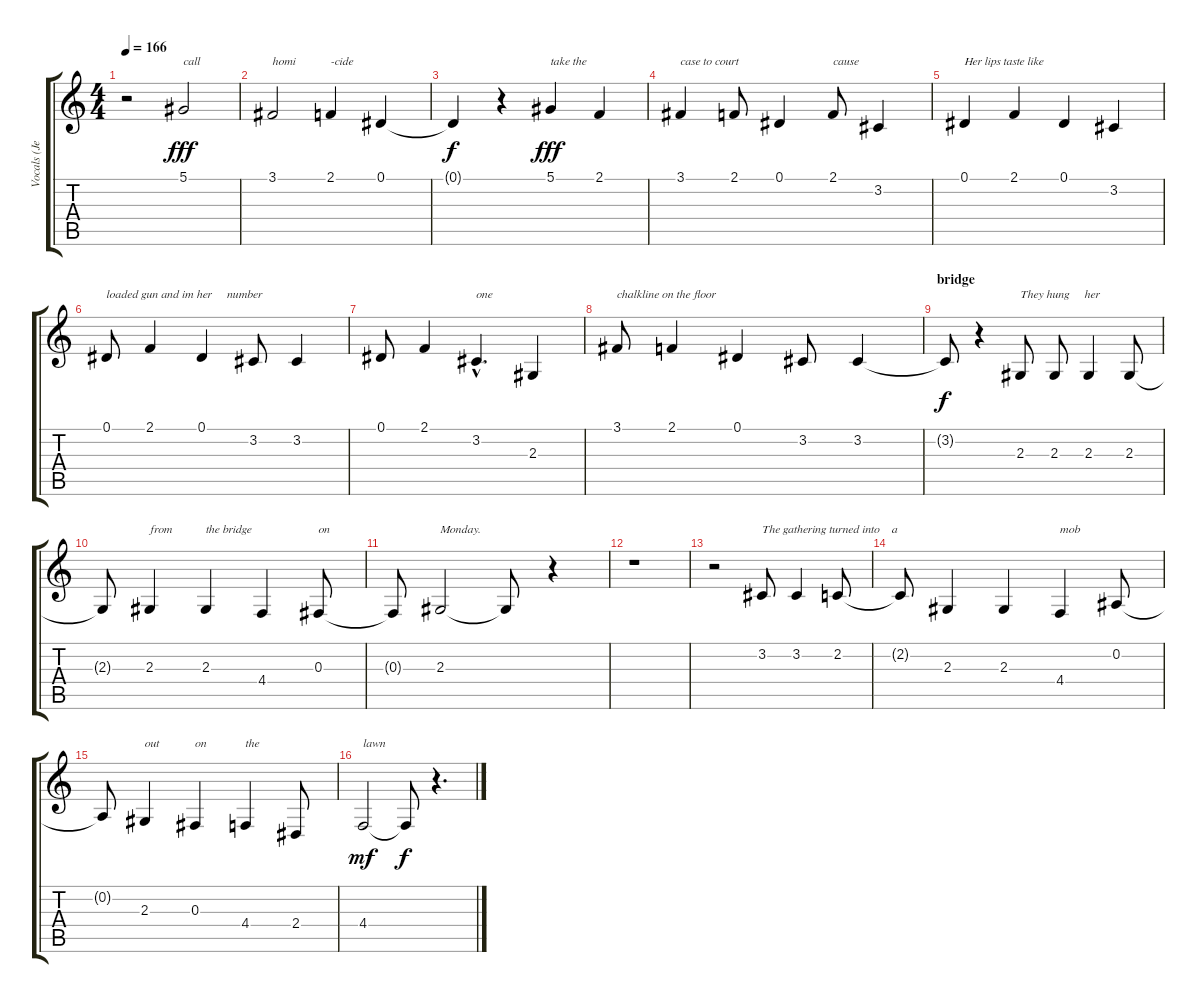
\track ("Vocals (Jesse)" "Vocals (Je") {instrument oboe}
\staff {score tabs}
\tuning (Eb4 Bb3 Gb3 Db3 Ab2 Eb2) {hide}
\ts (4 4)
\tempo 166
\clef g2
\ks c
r.2{dy f} 5.1.2{txt "call " dy fff} |
3.1.2{txt "homi"} 2.1.4{txt "-cide"} 0.1.4 |
0.1{t}.4{dy f} r.4 5.1.4{txt "take the" dy fff} 2.1.4 |
3.1.4{txt "case to court"} 2.1.8 0.1.4 2.1.8{txt "cause"} 3.2.4 |
0.1.4{txt "Her lips taste like "} 2.1.4 0.1.4 3.2.4 |
0.1.8{txt "loaded gun and im her     number"} 2.1.4 0.1.4 3.2.8 3.2.4 |
0.1.8 2.1.4 3.2{hac}.4{d txt "one"} 2.3.4{txt "  "} |
3.1.8{txt "chalkline on the floor"} 2.1.4 0.1.4 3.2.8 3.2.4 |
\section ("" "bridge")
3.2{t}.8{dy f} r.4 2.3.8{txt "They hung     her"} 2.3.8 2.3.4 2.3.8 |
2.3{t}.8 2.3.4{txt "from"} 2.3.4{txt "the bridge"} 4.4.4 0.3.8{txt "on "} |
0.3{t}.8 2.3.2{txt "Monday."} 2.3{t}.8 r.4 |
r.1 |
r.2 3.2.8{txt "The gathering turned into    a "} 3.2.4 2.2.8 |
2.2{t}.8 2.3.4 2.3.4 4.4.4{txt "mob "} 0.2.8 |
0.2{t}.8 2.3.4{txt "out"} 0.3.4{txt "on"} 4.4.4{txt "the"} 2.4.8 |
4.4.2{txt "lawn" dy mf} 4.4{t}.8{dy f} r.4{d}
